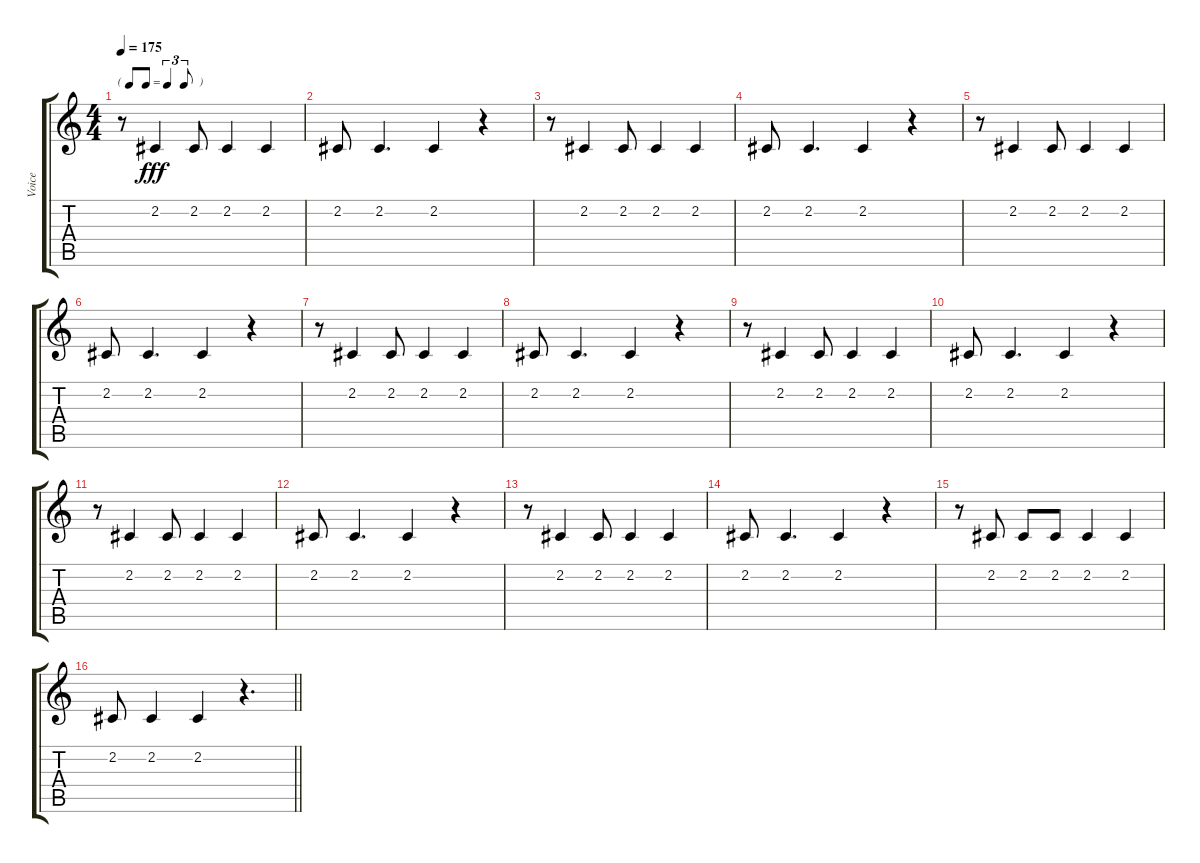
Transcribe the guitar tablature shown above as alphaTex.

\track ("Voice" "Voice") {instrument drawbarorgan}
\staff {score tabs}
\tuning (E4 B3 G3 D3 A2 E2) {hide}
\ts (4 4)
\tf triplet8th
\tempo 175
\clef g2
\ks c
r.8{dy fff} 2.2.4 2.2.8 2.2.4 2.2.4 |
2.2.8 2.2.4{d} 2.2.4 r.4 |
r.8 2.2.4 2.2.8 2.2.4 2.2.4 |
2.2.8 2.2.4{d} 2.2.4 r.4 |
r.8 2.2.4 2.2.8 2.2.4 2.2.4 |
2.2.8 2.2.4{d} 2.2.4 r.4 |
r.8 2.2.4 2.2.8 2.2.4 2.2.4 |
2.2.8 2.2.4{d} 2.2.4 r.4 |
r.8 2.2.4 2.2.8 2.2.4 2.2.4 |
2.2.8 2.2.4{d} 2.2.4 r.4 |
r.8 2.2.4 2.2.8 2.2.4 2.2.4 |
2.2.8 2.2.4{d} 2.2.4 r.4 |
r.8 2.2.4 2.2.8 2.2.4 2.2.4 |
2.2.8 2.2.4{d} 2.2.4 r.4 |
r.8 2.2.8 2.2.8 2.2.8 2.2.4 2.2.4 |
\barLineRight lightlight
2.2.8 2.2.4 2.2.4 r.4{d}
